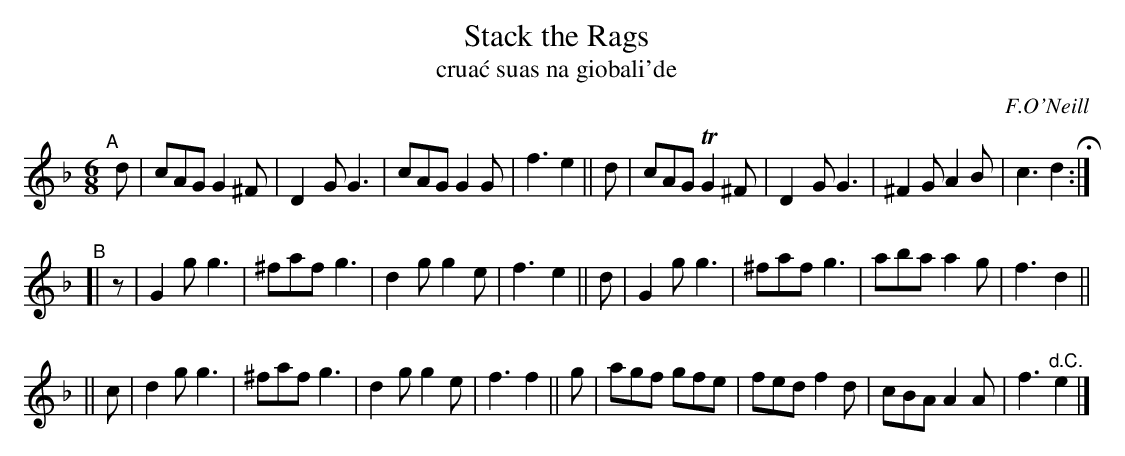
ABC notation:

X:1
T: Stack the Rags
T: crua\'c suas na giobali\'de
O: F.O'Neill
M: 6/8
K: F
"^A"\
[|]d | cAG  G2^F | D2-G G3 | cAG G2G | f3 e2 \
|| d | cAG TG2^F | D2-G G3 |^F2G A2B | c3 d2 H:|
"^B"\
[| z | G2g g3  | ^faf g3 | d2g g2e | f3 e2 \
|| d | G2g g3  | ^faf g3 | aba a2g | f3 d2 ||
|| c | d2g g3  | ^faf g3 | d2g g2e | f3 f2 \
|| g | agf gfe | fed f2d | cBA A2A | f3 "^d.C."e2 |]
